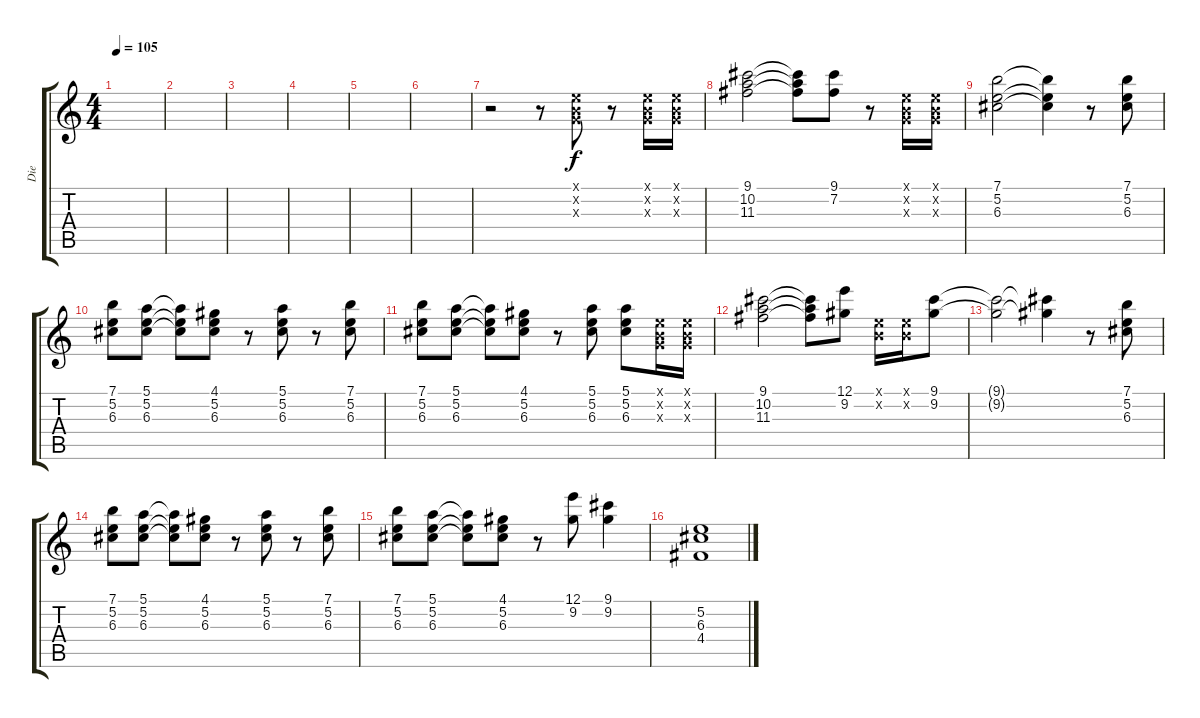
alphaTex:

\track ("Die" "Die") {instrument acousticguitarsteel}
\staff {score tabs}
\tuning (E4 B3 G3 D3 A2 E2) {hide}
\ts (4 4)
\tempo 105
\clef g2
\ks c
|
|
|
|
|
|
r.2 r.8 (0.1{x} 0.2{x} 0.3{x}).8 r.8 (0.1{x} 0.2{x} 0.3{x}).16 (0.1{x} 0.2{x} 0.3{x}).16 |
\section ("" "")
(9.1 10.2 11.3).2 (9.1{t} 10.2{t} 11.3{t}).8 (9.1 7.2).8 r.8 (0.1{x} 0.2{x} 0.3{x}).16 (0.1{x} 0.2{x} 0.3{x}).16 |
(7.1 5.2 6.3).2 (7.1{t} 5.2{t} 6.3{t}).4 r.8 (7.1 5.2 6.3).8 |
(7.1 5.2 6.3).8 (5.1 5.2 6.3).8 (5.1{t} 5.2{t} 6.3{t}).8 (4.1 5.2 6.3).8 r.8 (5.1 5.2 6.3).8 r.8 (7.1 5.2 6.3).8 |
(7.1 5.2 6.3).8 (5.1 5.2 6.3).8 (5.1{t} 5.2{t} 6.3{t}).8 (4.1 5.2 6.3).8 r.8 (5.1 5.2 6.3).8 (5.1 5.2 6.3).8 (0.1{x} 0.2{x} 0.3{x}).16 (0.1{x} 0.2{x} 0.3{x}).16 |
(9.1 10.2 11.3).2 (9.1{t} 10.2{t} 11.3{t}).8 (12.1 9.2).8 (0.1{x} 0.2{x}).16 (0.1{x} 0.2{x}).16 (9.1 9.2).8 |
(9.1{t} 9.2{t}).2 (9.1{t} 9.2{t}).4 r.8 (7.1 5.2 6.3).8 |
(7.1 5.2 6.3).8 (5.1 5.2 6.3).8 (5.1{t} 5.2{t} 6.3{t}).8 (4.1 5.2 6.3).8 r.8 (5.1 5.2 6.3).8 r.8 (7.1 5.2 6.3).8 |
(7.1 5.2 6.3).8 (5.1 5.2 6.3).8 (5.1{t} 5.2{t} 6.3{t}).8 (4.1 5.2 6.3).8 r.8 (12.1 9.2).8 (9.1 9.2).4 |
\section ("" "")
(5.2 6.3 4.4).1
